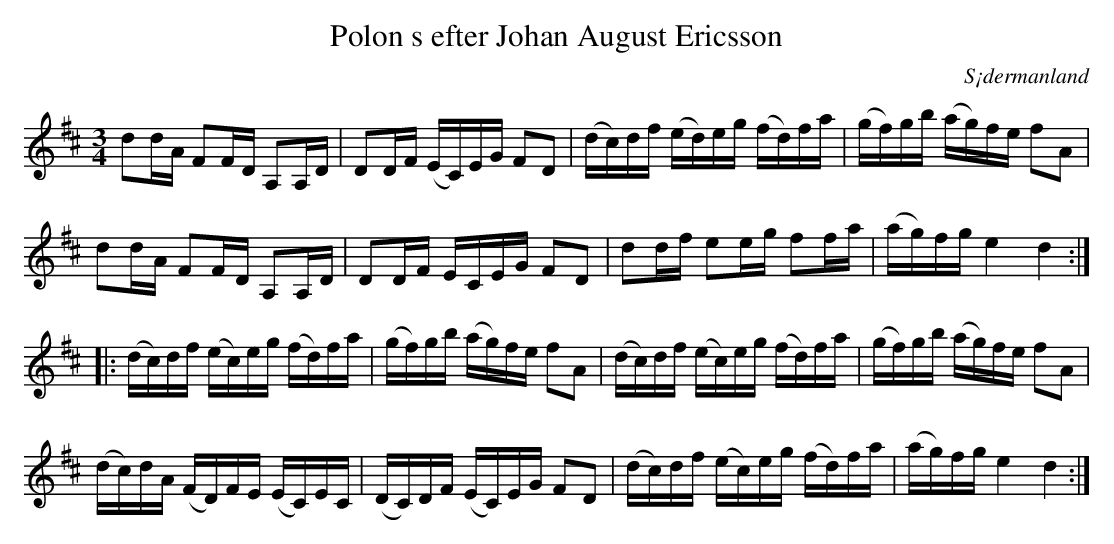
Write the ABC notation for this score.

X:1
T: Polon s efter Johan August Ericsson
O: S¡dermanland
M: 3/4
L: 1/16
K: D
d2dA F2FD A,2A,D | D2DF (EC)EG F2D2 | (dc)df (ed)eg (fd)fa | (gf)gb (ag)fe f2A2 |
d2dA F2FD A,2A,D | D2DF   ECEG F2D2 | d2df e2eg f2fa | (ag)fg e4 d4 ::
(dc)df (ec)eg (fd)fa | (gf)gb (ag)fe f2A2 | (dc)df (ec)eg (fd)fa | (gf)gb (ag)fe f2A2 |
(dc)dA (FD)FE (EC)EC | (DC)DF (EC)EG F2D2 | (dc)df (ec)eg (fd)fa | (ag)fg e4 d4 :|
